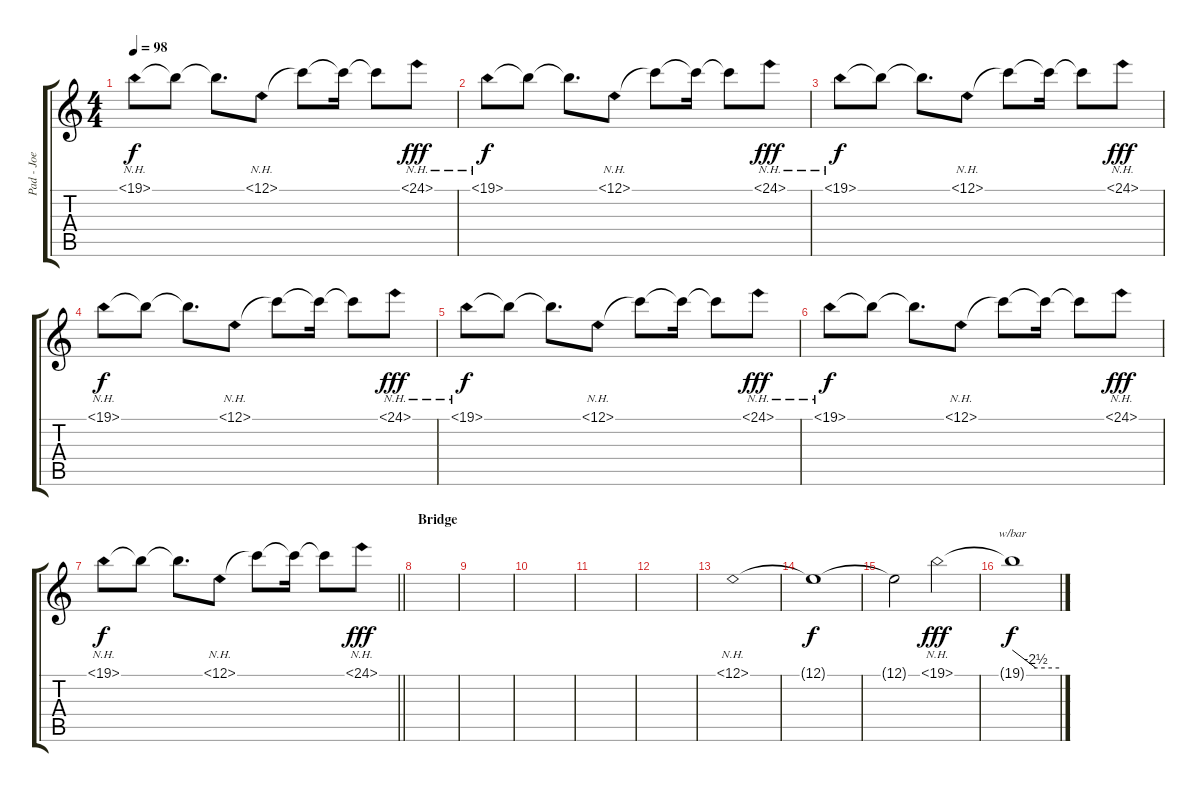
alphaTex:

\track ("Pad - Joe Hahn" "Pad - Joe ") {instrument lead1square}
\staff {score tabs}
\tuning (E4 B3 G3 D3 A2 E2) {hide}
\ts (4 4)
\tempo 98
\clef g2
\ks c
19.1{nh}.8{dy f} 19.1{t}.8 19.1{t}.8{d} 20.1{nh}.8 20.1{t}.8 20.1{t}.16 20.1{t}.8 24.1{nh}.8{dy fff} |
19.1{nh}.8{dy f} 19.1{t}.8 19.1{t}.8{d} 20.1{nh}.8 20.1{t}.8 20.1{t}.16 20.1{t}.8 24.1{nh}.8{dy fff} |
19.1{nh}.8{dy f} 19.1{t}.8 19.1{t}.8{d} 20.1{nh}.8 20.1{t}.8 20.1{t}.16 20.1{t}.8 24.1{nh}.8{dy fff} |
19.1{nh}.8{dy f} 19.1{t}.8 19.1{t}.8{d} 20.1{nh}.8 20.1{t}.8 20.1{t}.16 20.1{t}.8 24.1{nh}.8{dy fff} |
19.1{nh}.8{dy f} 19.1{t}.8 19.1{t}.8{d} 20.1{nh}.8 20.1{t}.8 20.1{t}.16 20.1{t}.8 24.1{nh}.8{dy fff} |
19.1{nh}.8{dy f} 19.1{t}.8 19.1{t}.8{d} 20.1{nh}.8 20.1{t}.8 20.1{t}.16 20.1{t}.8 24.1{nh}.8{dy fff} |
\barLineRight lightlight
19.1{nh}.8{dy f} 19.1{t}.8 19.1{t}.8{d} 20.1{nh}.8 20.1{t}.8 20.1{t}.16 20.1{t}.8 24.1{nh}.8{dy fff} |
\section ("" "Bridge")
|
|
|
|
|
12.1{nh}.1 |
12.1{t}.1{dy f} |
12.1{t}.2 19.1{nh}.2{dy fff} |
19.1{t}.1{tbe (custom default 0 0 30 -10 60 -10) dy f}
